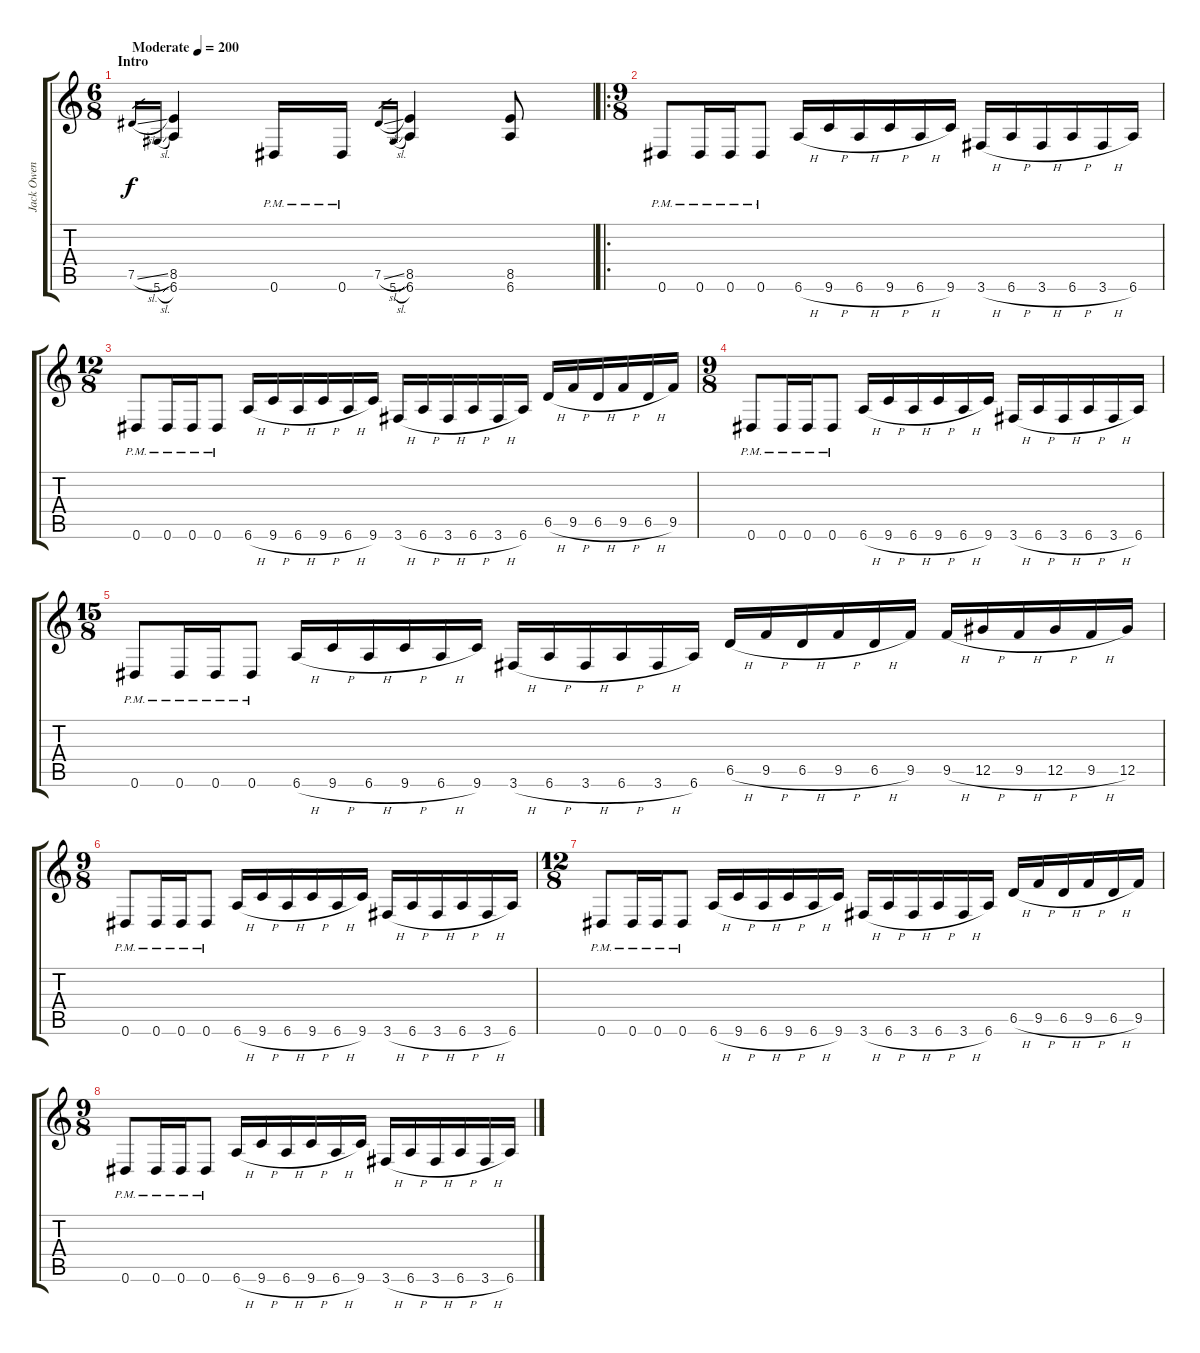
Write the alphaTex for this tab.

\track ("Jack Owen" "Jack Owen") {instrument distortionguitar}
\staff {score tabs}
\tuning (Eb4 Bb3 Gb3 Db3 Ab2 Eb2) {hide}
\ts (6 8)
\section ("" "Intro")
\tempo (200 "Moderate")
\clef g2
\ks c
7.5{sl}.16{gr dy f instrument distortionguitar} 5.6{sl}.16{gr} (8.5 6.6).4 0.6{pm}.16 0.6{pm}.16 7.5{sl}.16{gr} 5.6{sl}.16{gr} (8.5 6.6).4 (8.5 6.6).8 |
\ro
\ts (9 8)
0.6{pm}.8 0.6{pm}.16 0.6{pm}.16 0.6{pm}.8 6.6{h}.16 9.6{h}.16 6.6{h}.16 9.6{h}.16 6.6{h}.16 9.6.16 3.6{h}.16 6.6{h}.16 3.6{h}.16 6.6{h}.16 3.6{h}.16 6.6.16 |
\ts (12 8)
0.6{pm}.8 0.6{pm}.16 0.6{pm}.16 0.6{pm}.8 6.6{h}.16 9.6{h}.16 6.6{h}.16 9.6{h}.16 6.6{h}.16 9.6.16 3.6{h}.16 6.6{h}.16 3.6{h}.16 6.6{h}.16 3.6{h}.16 6.6.16 6.5{h}.16 9.5{h}.16 6.5{h}.16 9.5{h}.16 6.5{h}.16 9.5.16 |
\ts (9 8)
0.6{pm}.8 0.6{pm}.16 0.6{pm}.16 0.6{pm}.8 6.6{h}.16 9.6{h}.16 6.6{h}.16 9.6{h}.16 6.6{h}.16 9.6.16 3.6{h}.16 6.6{h}.16 3.6{h}.16 6.6{h}.16 3.6{h}.16 6.6.16 |
\ts (15 8)
0.6{pm}.8 0.6{pm}.16 0.6{pm}.16 0.6{pm}.8 6.6{h}.16 9.6{h}.16 6.6{h}.16 9.6{h}.16 6.6{h}.16 9.6.16 3.6{h}.16 6.6{h}.16 3.6{h}.16 6.6{h}.16 3.6{h}.16 6.6.16 6.5{h}.16 9.5{h}.16 6.5{h}.16 9.5{h}.16 6.5{h}.16 9.5.16 9.5{h}.16 12.5{h}.16 9.5{h}.16 12.5{h}.16 9.5{h}.16 12.5.16 |
\ts (9 8)
0.6{pm}.8 0.6{pm}.16 0.6{pm}.16 0.6{pm}.8 6.6{h}.16 9.6{h}.16 6.6{h}.16 9.6{h}.16 6.6{h}.16 9.6.16 3.6{h}.16 6.6{h}.16 3.6{h}.16 6.6{h}.16 3.6{h}.16 6.6.16 |
\ts (12 8)
0.6{pm}.8 0.6{pm}.16 0.6{pm}.16 0.6{pm}.8 6.6{h}.16 9.6{h}.16 6.6{h}.16 9.6{h}.16 6.6{h}.16 9.6.16 3.6{h}.16 6.6{h}.16 3.6{h}.16 6.6{h}.16 3.6{h}.16 6.6.16 6.5{h}.16 9.5{h}.16 6.5{h}.16 9.5{h}.16 6.5{h}.16 9.5.16 |
\ts (9 8)
0.6{pm}.8 0.6{pm}.16 0.6{pm}.16 0.6{pm}.8 6.6{h}.16 9.6{h}.16 6.6{h}.16 9.6{h}.16 6.6{h}.16 9.6.16 3.6{h}.16 6.6{h}.16 3.6{h}.16 6.6{h}.16 3.6{h}.16 6.6.16
